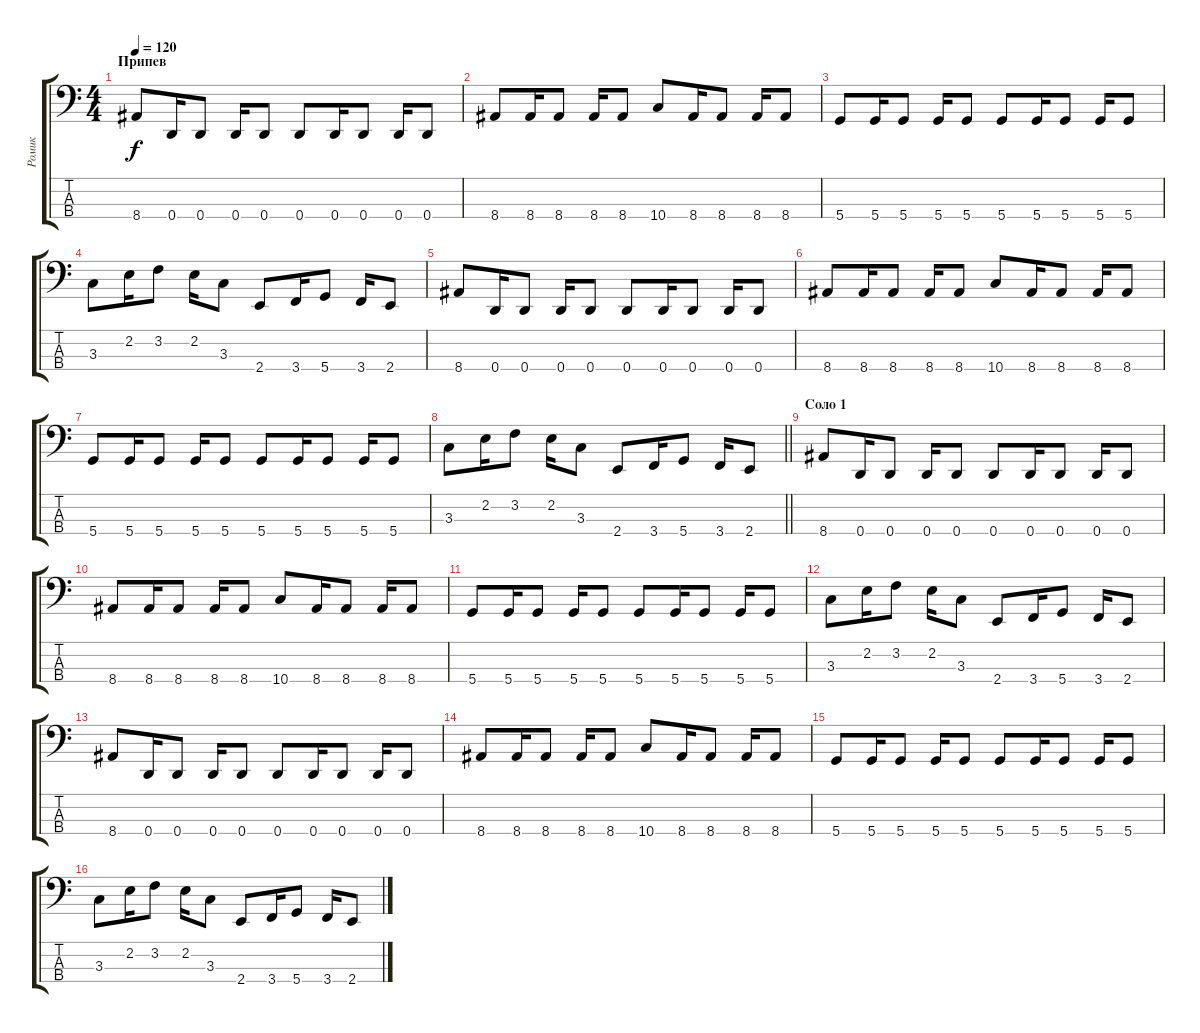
\track ("Ромик" "Ромик") {instrument electricbassfinger}
\staff {score tabs}
\tuning (G2 D2 A1 D1) {hide}
\ts (4 4)
\section ("" "Припев")
\tempo 120
\clef f4
\ks c
8.4.8{dy f} 0.4.16 0.4.8 0.4.16 0.4.8 0.4.8 0.4.16 0.4.8 0.4.16 0.4.8 |
8.4.8 8.4.16 8.4.8 8.4.16 8.4.8 10.4.8 8.4.16 8.4.8 8.4.16 8.4.8 |
5.4.8 5.4.16 5.4.8 5.4.16 5.4.8 5.4.8 5.4.16 5.4.8 5.4.16 5.4.8 |
3.3.8 2.2.16 3.2.8 2.2.16 3.3.8 2.4.8 3.4.16 5.4.8 3.4.16 2.4.8 |
8.4.8 0.4.16 0.4.8 0.4.16 0.4.8 0.4.8 0.4.16 0.4.8 0.4.16 0.4.8 |
8.4.8 8.4.16 8.4.8 8.4.16 8.4.8 10.4.8 8.4.16 8.4.8 8.4.16 8.4.8 |
5.4.8 5.4.16 5.4.8 5.4.16 5.4.8 5.4.8 5.4.16 5.4.8 5.4.16 5.4.8 |
\barLineRight lightlight
3.3.8 2.2.16 3.2.8 2.2.16 3.3.8 2.4.8 3.4.16 5.4.8 3.4.16 2.4.8 |
\section ("" "Соло 1")
8.4.8 0.4.16 0.4.8 0.4.16 0.4.8 0.4.8 0.4.16 0.4.8 0.4.16 0.4.8 |
8.4.8 8.4.16 8.4.8 8.4.16 8.4.8 10.4.8 8.4.16 8.4.8 8.4.16 8.4.8 |
5.4.8 5.4.16 5.4.8 5.4.16 5.4.8 5.4.8 5.4.16 5.4.8 5.4.16 5.4.8 |
3.3.8 2.2.16 3.2.8 2.2.16 3.3.8 2.4.8 3.4.16 5.4.8 3.4.16 2.4.8 |
8.4.8 0.4.16 0.4.8 0.4.16 0.4.8 0.4.8 0.4.16 0.4.8 0.4.16 0.4.8 |
8.4.8 8.4.16 8.4.8 8.4.16 8.4.8 10.4.8 8.4.16 8.4.8 8.4.16 8.4.8 |
5.4.8 5.4.16 5.4.8 5.4.16 5.4.8 5.4.8 5.4.16 5.4.8 5.4.16 5.4.8 |
3.3.8 2.2.16 3.2.8 2.2.16 3.3.8 2.4.8 3.4.16 5.4.8 3.4.16 2.4.8
